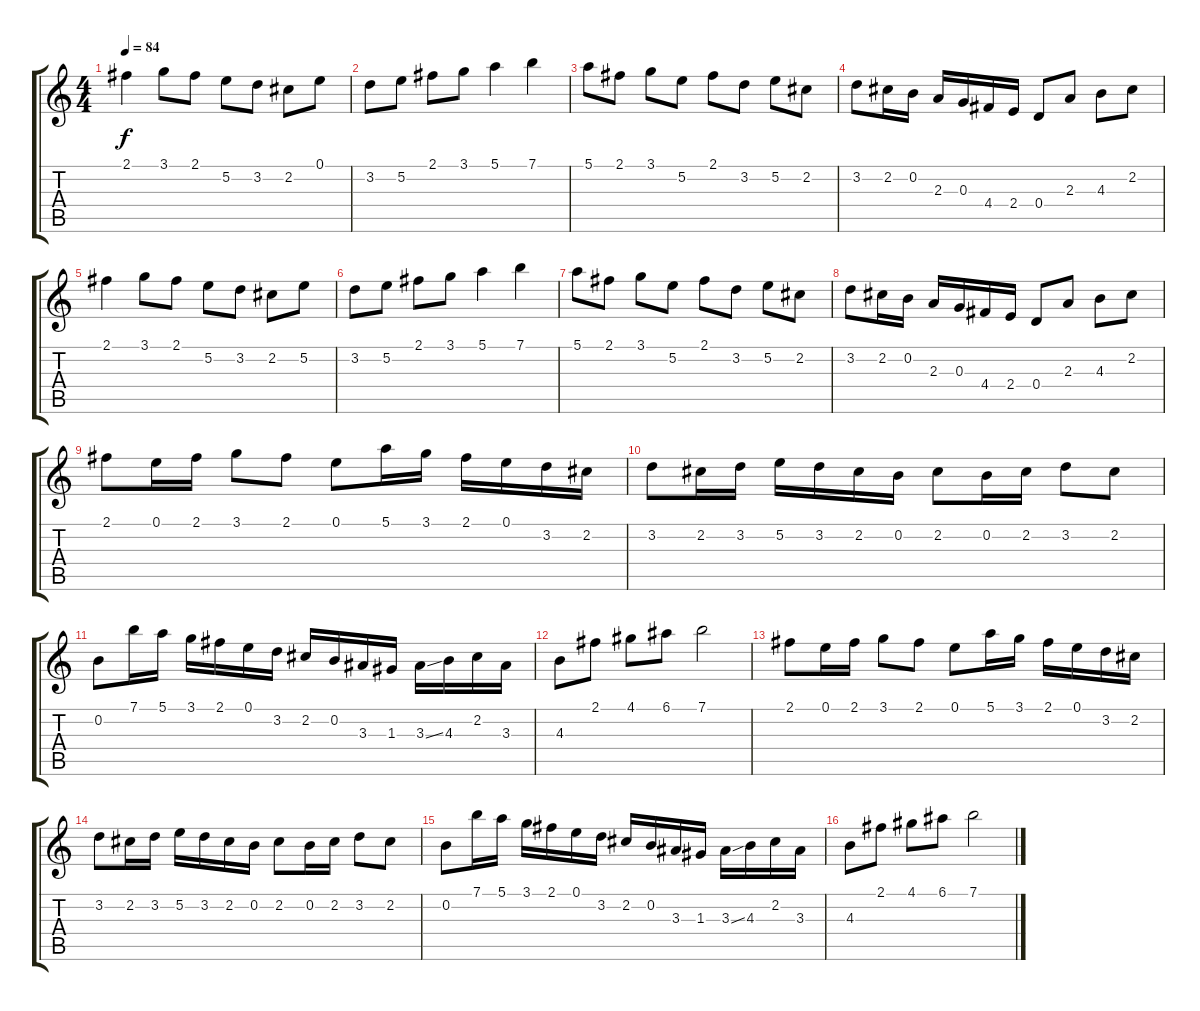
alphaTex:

\track "" {instrument acousticguitarsteel}
\staff {score tabs}
\tuning (E4 B3 G3 D3 A2 D2) {hide}
\ts (4 4)
\tempo 84
\clef g2
\ks c
2.1.4{dy f instrument acousticguitarsteel} 3.1.8 2.1.8 5.2.8 3.2.8 2.2.8 0.1.8 |
3.2.8 5.2.8 2.1.8 3.1.8 5.1.4 7.1.4 |
5.1.8 2.1.8 3.1.8 5.2.8 2.1.8 3.2.8 5.2.8 2.2.8 |
3.2.8 2.2.16 0.2.16 2.3.16 0.3.16 4.4.16 2.4.16 0.4.8 2.3.8 4.3.8 2.2.8 |
2.1.4 3.1.8 2.1.8 5.2.8 3.2.8 2.2.8 5.2.8 |
3.2.8 5.2.8 2.1.8 3.1.8 5.1.4 7.1.4 |
5.1.8 2.1.8 3.1.8 5.2.8 2.1.8 3.2.8 5.2.8 2.2.8 |
3.2.8 2.2.16 0.2.16 2.3.16 0.3.16 4.4.16 2.4.16 0.4.8 2.3.8 4.3.8 2.2.8 |
2.1.8 0.1.16 2.1.16 3.1.8 2.1.8 0.1.8 5.1.16 3.1.16 2.1.16 0.1.16 3.2.16 2.2.16 |
3.2.8 2.2.16 3.2.16 5.2.16 3.2.16 2.2.16 0.2.16 2.2.8 0.2.16 2.2.16 3.2.8 2.2.8 |
0.2.8 7.1.16 5.1.16 3.1.16 2.1.16 0.1.16 3.2.16 2.2.16 0.2.16 3.3.16 1.3.16 3.3{ss}.16 4.3.16 2.2.16 3.3.16 |
4.3.8 2.1.8 4.1.8 6.1.8 7.1.2 |
2.1.8 0.1.16 2.1.16 3.1.8 2.1.8 0.1.8 5.1.16 3.1.16 2.1.16 0.1.16 3.2.16 2.2.16 |
3.2.8 2.2.16 3.2.16 5.2.16 3.2.16 2.2.16 0.2.16 2.2.8 0.2.16 2.2.16 3.2.8 2.2.8 |
0.2.8 7.1.16 5.1.16 3.1.16 2.1.16 0.1.16 3.2.16 2.2.16 0.2.16 3.3.16 1.3.16 3.3{ss}.16 4.3.16 2.2.16 3.3.16 |
4.3.8 2.1.8 4.1.8 6.1.8 7.1.2
